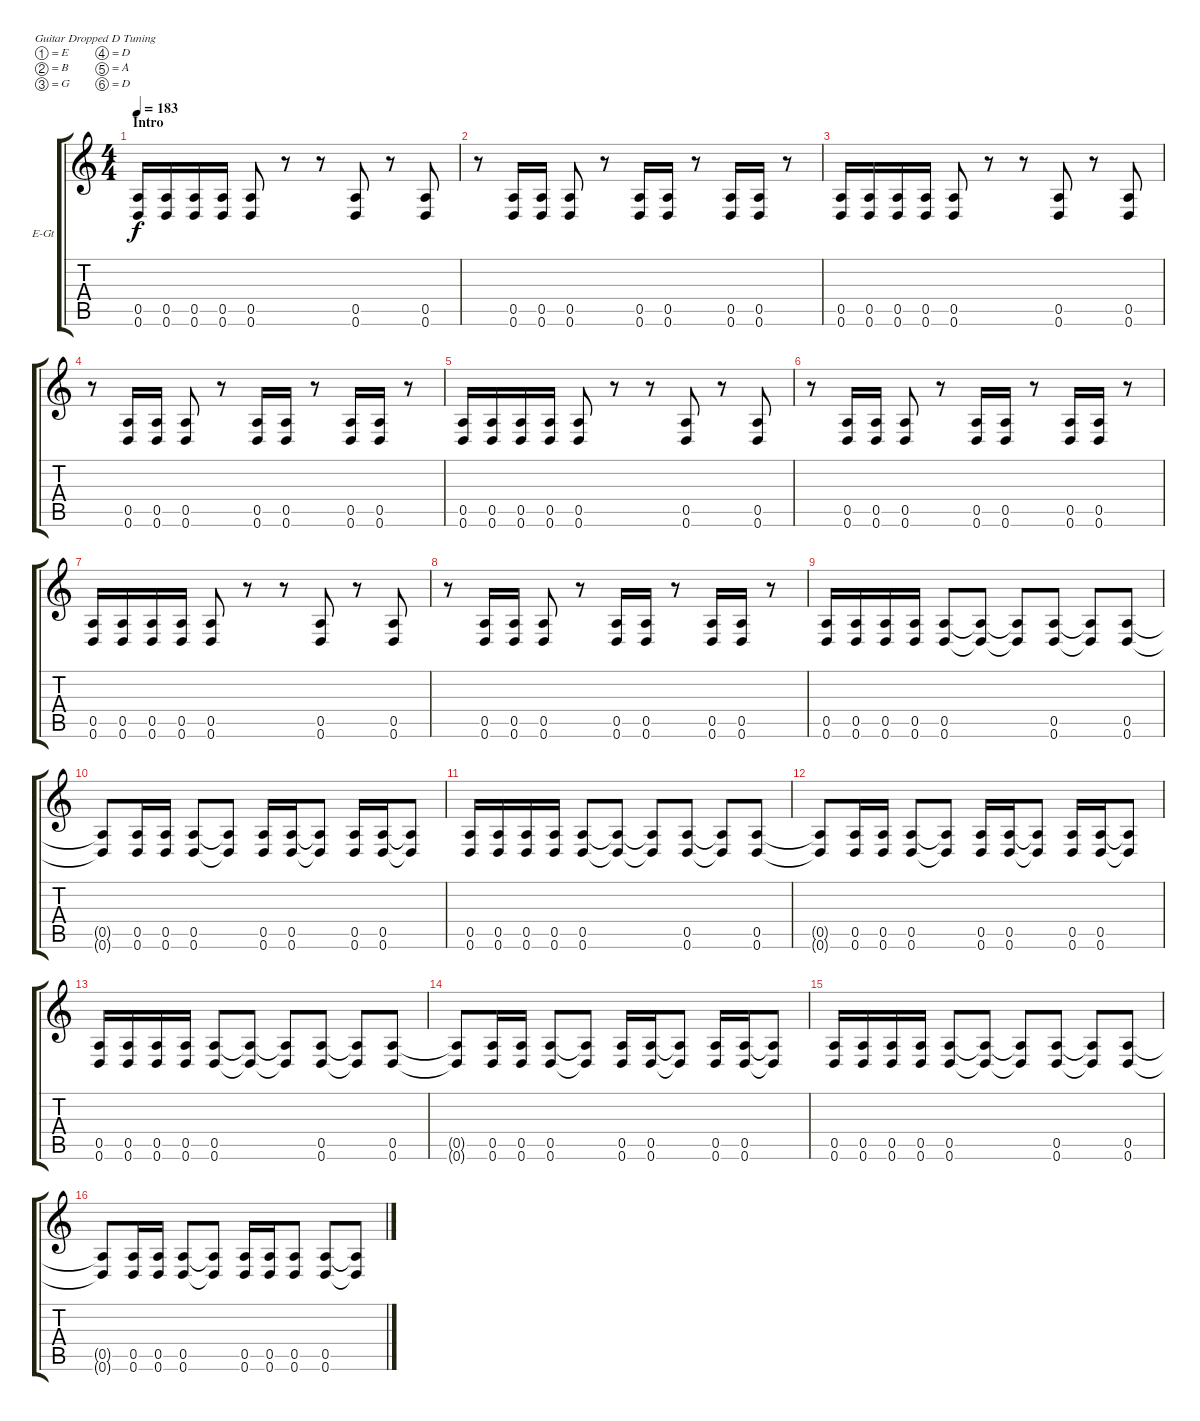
\bracketExtendMode groupsimilarinstruments
\firstSystemTrackNameOrientation horizontal
\otherSystemsTrackNameOrientation horizontal
\track ("Guitar 1" "E-Gt") {instrument overdrivenguitar}
\staff {score tabs}
\tuning (E4 B3 G3 D3 A2 D2)
\ts (4 4)
\section ("" "Intro")
\tempo 183
\clef g2
\ks c
(0.5 0.6).16{dy f} (0.5 0.6).16 (0.5 0.6).16 (0.5 0.6).16 (0.5 0.6).8 r.8 r.8 (0.5 0.6).8 r.8 (0.5 0.6).8 |
r.8 (0.5 0.6).16 (0.5 0.6).16 (0.5 0.6).8 r.8 (0.5 0.6).16 (0.5 0.6).16 r.8 (0.5 0.6).16 (0.5 0.6).16 r.8 |
(0.5 0.6).16 (0.5 0.6).16 (0.5 0.6).16 (0.5 0.6).16 (0.5 0.6).8 r.8 r.8 (0.5 0.6).8 r.8 (0.5 0.6).8 |
r.8 (0.5 0.6).16 (0.5 0.6).16 (0.5 0.6).8 r.8 (0.5 0.6).16 (0.5 0.6).16 r.8 (0.5 0.6).16 (0.5 0.6).16 r.8 |
(0.5 0.6).16 (0.5 0.6).16 (0.5 0.6).16 (0.5 0.6).16 (0.5 0.6).8 r.8 r.8 (0.5 0.6).8 r.8 (0.5 0.6).8 |
r.8 (0.5 0.6).16 (0.5 0.6).16 (0.5 0.6).8 r.8 (0.5 0.6).16 (0.5 0.6).16 r.8 (0.5 0.6).16 (0.5 0.6).16 r.8 |
(0.5 0.6).16 (0.5 0.6).16 (0.5 0.6).16 (0.5 0.6).16 (0.5 0.6).8 r.8 r.8 (0.5 0.6).8 r.8 (0.5 0.6).8 |
r.8 (0.5 0.6).16 (0.5 0.6).16 (0.5 0.6).8 r.8 (0.5 0.6).16 (0.5 0.6).16 r.8 (0.5 0.6).16 (0.5 0.6).16 r.8 |
(0.5 0.6).16 (0.5 0.6).16 (0.5 0.6).16 (0.5 0.6).16 (0.5 0.6).8 (0.5{t} 0.6{t}).8 (0.5{t} 0.6{t}).8 (0.5 0.6).8 (0.5{t} 0.6{t}).8 (0.5 0.6).8 |
(0.5{t} 0.6{t}).8 (0.5 0.6).16 (0.5 0.6).16 (0.5 0.6).8 (0.5{t} 0.6{t}).8 (0.5 0.6).16 (0.5 0.6).16 (0.5{t} 0.6{t}).8 (0.5 0.6).16 (0.5 0.6).16 (0.5{t} 0.6{t}).8 |
(0.5 0.6).16 (0.5 0.6).16 (0.5 0.6).16 (0.5 0.6).16 (0.5 0.6).8 (0.5{t} 0.6{t}).8 (0.5{t} 0.6{t}).8 (0.5 0.6).8 (0.5{t} 0.6{t}).8 (0.5 0.6).8 |
(0.5{t} 0.6{t}).8 (0.5 0.6).16 (0.5 0.6).16 (0.5 0.6).8 (0.5{t} 0.6{t}).8 (0.5 0.6).16 (0.5 0.6).16 (0.5{t} 0.6{t}).8 (0.5 0.6).16 (0.5 0.6).16 (0.5{t} 0.6{t}).8 |
(0.5 0.6).16 (0.5 0.6).16 (0.5 0.6).16 (0.5 0.6).16 (0.5 0.6).8 (0.5{t} 0.6{t}).8 (0.5{t} 0.6{t}).8 (0.5 0.6).8 (0.5{t} 0.6{t}).8 (0.5 0.6).8 |
(0.5{t} 0.6{t}).8 (0.5 0.6).16 (0.5 0.6).16 (0.5 0.6).8 (0.5{t} 0.6{t}).8 (0.5 0.6).16 (0.5 0.6).16 (0.5{t} 0.6{t}).8 (0.5 0.6).16 (0.5 0.6).16 (0.5{t} 0.6{t}).8 |
(0.5 0.6).16 (0.5 0.6).16 (0.5 0.6).16 (0.5 0.6).16 (0.5 0.6).8 (0.5{t} 0.6{t}).8 (0.5{t} 0.6{t}).8 (0.5 0.6).8 (0.5{t} 0.6{t}).8 (0.5 0.6).8 |
(0.5{t} 0.6{t}).8 (0.5 0.6).16 (0.5 0.6).16 (0.5 0.6).8 (0.5{t} 0.6{t}).8 (0.5 0.6).16 (0.5 0.6).16 (0.5 0.6).8 (0.5 0.6).8 (0.5{t} 0.6{t}).8
